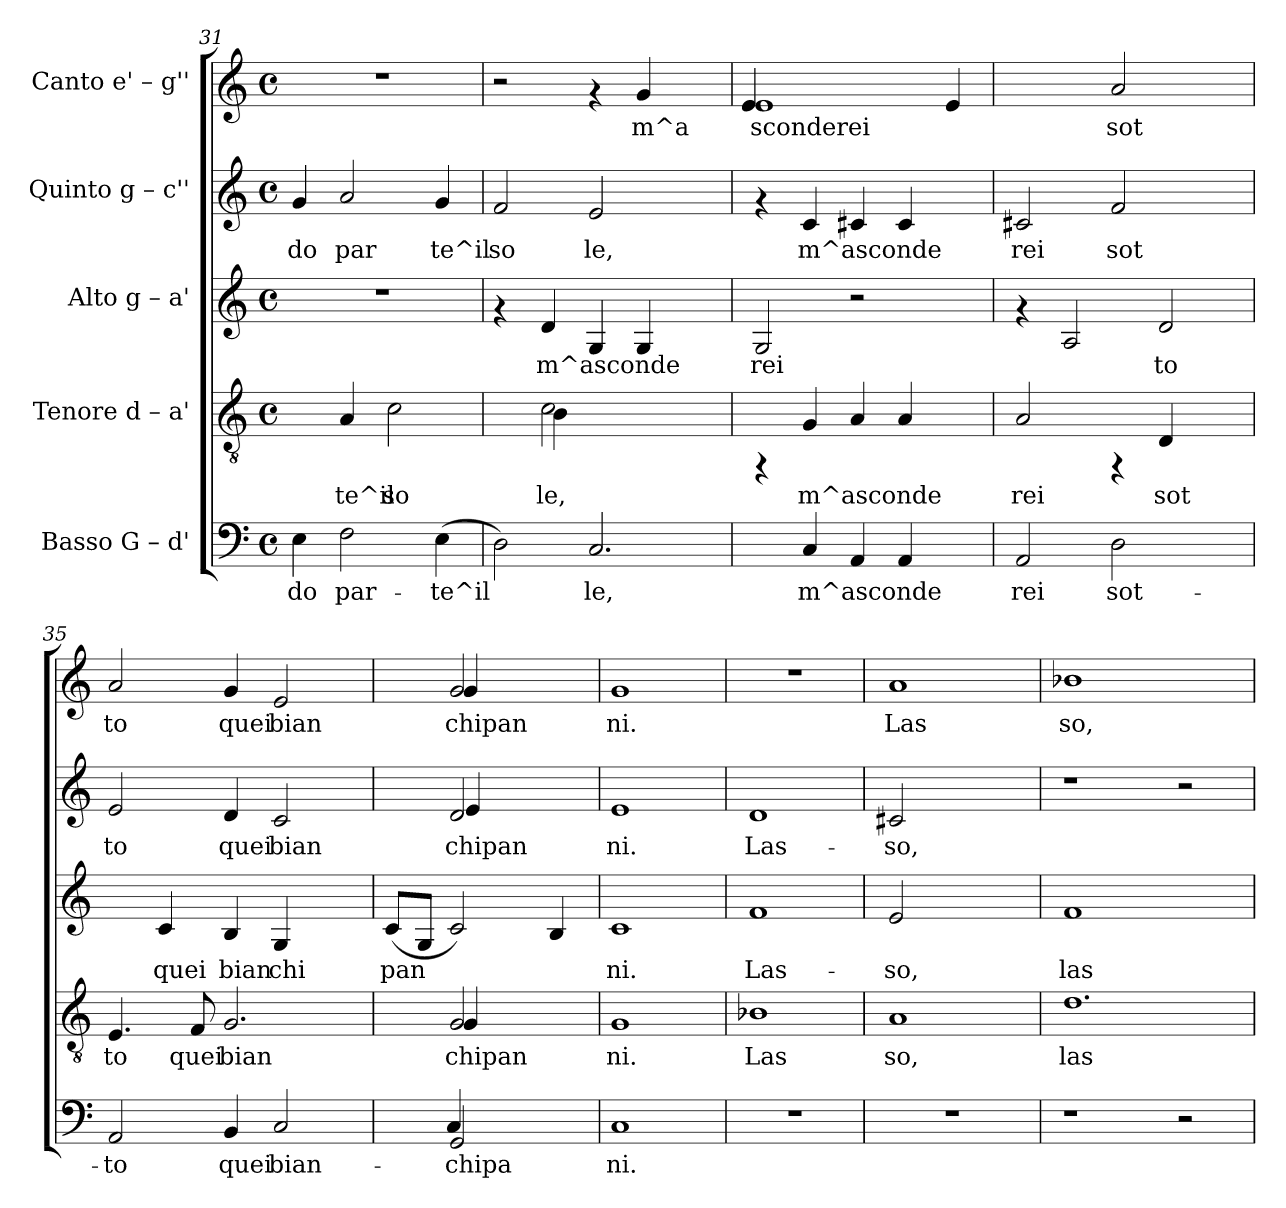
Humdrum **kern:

**kern	**text	**kern	**text	**kern	**text	**kern	**text	**kern	**text
*part5	*part5	*part4	*part4	*part3	*part3	*part2	*part2	*part1	*part1
*staff5	*staff5	*staff4	*staff4	*staff3	*staff3	*staff2	*staff2	*staff1	*staff1
*I"Basso  G – d'	*	*I"Tenore  d – a'	*	*I"Alto  g – a'	*	*I"Quinto  g – c''	*	*I"Canto  e' – g''	*
*clefF4	*	*clefGv2	*	*clefG2	*	*clefG2	*	*clefG2	*
*k[]	*	*k[]	*	*k[]	*	*k[]	*	*k[]	*
*C:	*	*C:	*	*C:	*	*C:	*	*C:	*
*M4/4	*	*M4/4	*	*M4/4	*	*M4/4	*	*M4/4	*
*met(c)	*	*met(c)	*	*met(c)	*	*met(c)	*	*met(c)	*
=31	=31	=31	=31	=31	=31	=31	=31	=31	=31
!	!LO:LY:b:cj	!	!	!	!	!	!LO:LY:b:rj	!	!
4E\	-do	4ryy	.	1r	.	4g/	do	1r	.
!	!LO:LY:b:cj	!	!LO:LY:b:cj	!	!	!	!LO:LY:b:rj	!	!
2F\	par-	4A/	te^il	.	.	2a/	par	.	.
!	!	!	!LO:LY:b:cj	!	!	!	!	!	!
.	.	2c\	so	.	.	.	.	.	.
!	!LO:LY:b:cj	!	!	!	!	!	!LO:LY:b:rj	!	!
(<4E\	-te^il	.	.	.	.	4g/	te^il	.	.
=32	=32	=32	=32	=32	=32	=32	=32	=32	=32
*	*	*^	*	*	*	*	*	*	*
!	!	!	!	!	!	!	!	!LO:LY:b:rj	!	!
2D\)	.	4ryy	4ryy	.	4rf	.	2f/	so	2r	.
!	!	!	!	!LO:LY:b:cj	!	!LO:LY:b:rj	!	!	!	!
.	.	2c\	4B\	le,	4d/	m^asconde	.	.	.	.
!	!LO:LY:b:cj	!	!	!	!	!LO:LY:b:rj	!	!LO:LY:b:rj	!	!
2.C/	le,	.	2ryy	.	4G/	.	2e/	le,	4rf	.
!	!	!	!	!	!	!LO:LY:b:rj	!	!	!	!LO:LY:b:rj
.	.	2ryy	.	.	4G/	.	.	.	4g/	m^a
.	.	.	4ryy	.	4ryy	.	4ryy	.	4ryy	.
=33	=33	=33	=33	=33	=33	=33	=33	=33	=33	=33
!	!	!	!	!	!	!LO:LY:b:rj	!	!	!	!LO:LY:b:rj
*	*	*v	*v	*	*	*	*	*	*^	*
4ryy	.	4rFF	.	2G/	rei	4rf	.	1e	4e/	sconderei
!	!LO:LY:b:cj	!	!LO:LY:b:cj	!	!	!	!LO:LY:b:rj	!	!	!
4C/	m^asconde-	4G/	m^asconde	.	.	4c/	m^asconde	.	1ryy	.
!	!LO:LY:b:cj	!	!LO:LY:b:cj	!	!	!	!LO:LY:b:rj	!	!	!
4AA/	--	4A/	.	2r	.	4c#X/	.	.	.	.
!	!LO:LY:b:cj	!	!LO:LY:b:cj	!	!	!	!LO:LY:b:rj	!	!	!
4AA/	--	4A/	.	.	.	4c#/	.	.	.	.
!	!	!	!	!	!	!	!	!	!	!LO:LY:b:rj
4ryy	.	4ryy	.	4ryy	.	4ryy	.	4e/	.	.
*	*	*	*	*	*	*	*	*v	*v	*
=34	=34	=34	=34	=34	=34	=34	=34	=34	=34
!	!LO:LY:b:cj	!	!LO:LY:b:cj	!	!	!	!LO:LY:b:rj	!	!
2AA/	-rei	2A/	rei	4rf	.	2c#X/	rei	2ryy	.
.	.	.	.	2A/	.	.	.	.	.
!	!LO:LY:b:cj	!	!	!	!	!	!LO:LY:b:rj	!	!LO:LY:b:rj
2D\	sot-	4rFF	.	.	.	2f/	sot	2a/	sot
!	!	!	!LO:LY:b:cj	!	!LO:LY:b:rj	!	!	!	!
.	.	4D/	sot	2d/	to	.	.	.	.
4ryy	.	4ryy	.	.	.	4ryy	.	4ryy	.
=35	=35	=35	=35	=35	=35	=35	=35	=35	=35
!	!LO:LY:b:cj	!	!LO:LY:b:cj	!	!	!	!LO:LY:b:rj	!	!LO:LY:b:rj
2AA/	-to	4.E/	to	4ryy	.	2e/	to	2a/	to
!	!	!	!	!	!LO:LY:b:rj	!	!	!	!
.	.	.	.	4c/	quei	.	.	.	.
!	!	!	!LO:LY:b:cj	!	!	!	!	!	!
.	.	8F/	quei	.	.	.	.	.	.
!	!LO:LY:b:cj	!	!LO:LY:b:cj	!	!LO:LY:b:rj	!	!LO:LY:b:rj	!	!LO:LY:b:rj
4BB/	quei	2.G/	bian	4B/	bian	4d/	quei	4g/	quei
!	!LO:LY:b:cj	!	!	!	!LO:LY:b:rj	!	!LO:LY:b:rj	!	!LO:LY:b:rj
2C/	bian-	.	.	4G/	chi	2c/	bian	2e/	bian
.	.	.	.	4ryy	.	.	.	.	.
=36	=36	=36	=36	=36	=36	=36	=36	=36	=36
*^	*	*^	*	*	*	*	*	*	*
!	!	!	!	!	!	!	!LO:LY:b:rj	!	!	!	!
*	*	*	*	*	*	*	*	*^	*	*^	*
4ryy	4ryy	.	4ryy	4ryy	.	(>8c/L	pan	4ryy	4ryy	.	4ryy	4ryy	.
!	!	!	!	!	!	!	!LO:LY:b:rj	!	!	!	!	!	!
.	.	.	.	.	.	8G/J	.	.	.	.	.	.	.
!	!	!LO:LY:b:cj	!	!	!LO:LY:b:cj	!	!LO:LY:b:rj	!	!	!LO:LY:b:rj	!	!	!LO:LY:b:rj
2GG/	4C/	-chipa	2G/	4G/	chipan	2c/)	.	2d/	4e/	chipan	2g/	4g/	chipan
.	4ryy	.	.	4ryy	.	.	.	.	4ryy	.	.	4ryy	.
!	!	!	!	!	!	!	!LO:LY:b:rj	!	!	!	!	!	!
4ryy	4ryy	.	4ryy	4ryy	.	4B/	.	4ryy	4ryy	.	4ryy	4ryy	.
!!LO:LB:g=z
=37	=37	=37	=37	=37	=37	=37	=37	=37	=37	=37	=37	=37	=37
!	!	!LO:LY:b:cj	!	!	!LO:LY:b:cj	!	!LO:LY:b:rj	!	!	!LO:LY:b:rj	!	!	!LO:LY:b:rj
*v	*v	*	*	*	*	*	*	*v	*v	*	*v	*v	*
*	*	*v	*v	*	*	*	*	*	*	*
1C	ni.	1G	ni.	1c	ni.	1e	ni.	1g	ni.
=38	=38	=38	=38	=38	=38	=38	=38	=38	=38
!	!	!	!LO:LY:b:cj	!	!LO:LY:b:rj	!	!LO:LY:b:rj	!	!
1r	.	1B-X	Las	1f	Las-	1d	Las-	1r	.
=39	=39	=39	=39	=39	=39	=39	=39	=39	=39
!	!	!	!LO:LY:b:cj	!	!LO:LY:b:rj	!	!LO:LY:b:rj	!	!LO:LY:b:rj
1r	.	1A	so,	2e/	-so,	2c#X/	-so,	1a	Las
.	.	.	.	2ryy	.	2ryy	.	.	.
=40	=40	=40	=40	=40	=40	=40	=40	=40	=40
!	!	!	!LO:LY:b:cj	!	!LO:LY:b:rj	!	!	!	!LO:LY:b:rj
1r	.	1.d	las	1f	las-	1r	.	1b-X	so,
2r	.	.	.	2ryy	.	2r	.	2ryy	.
=	=	=	=	=	=	=	=	=	=
*-	*-	*-	*-	*-	*-	*-	*-	*-	*-
